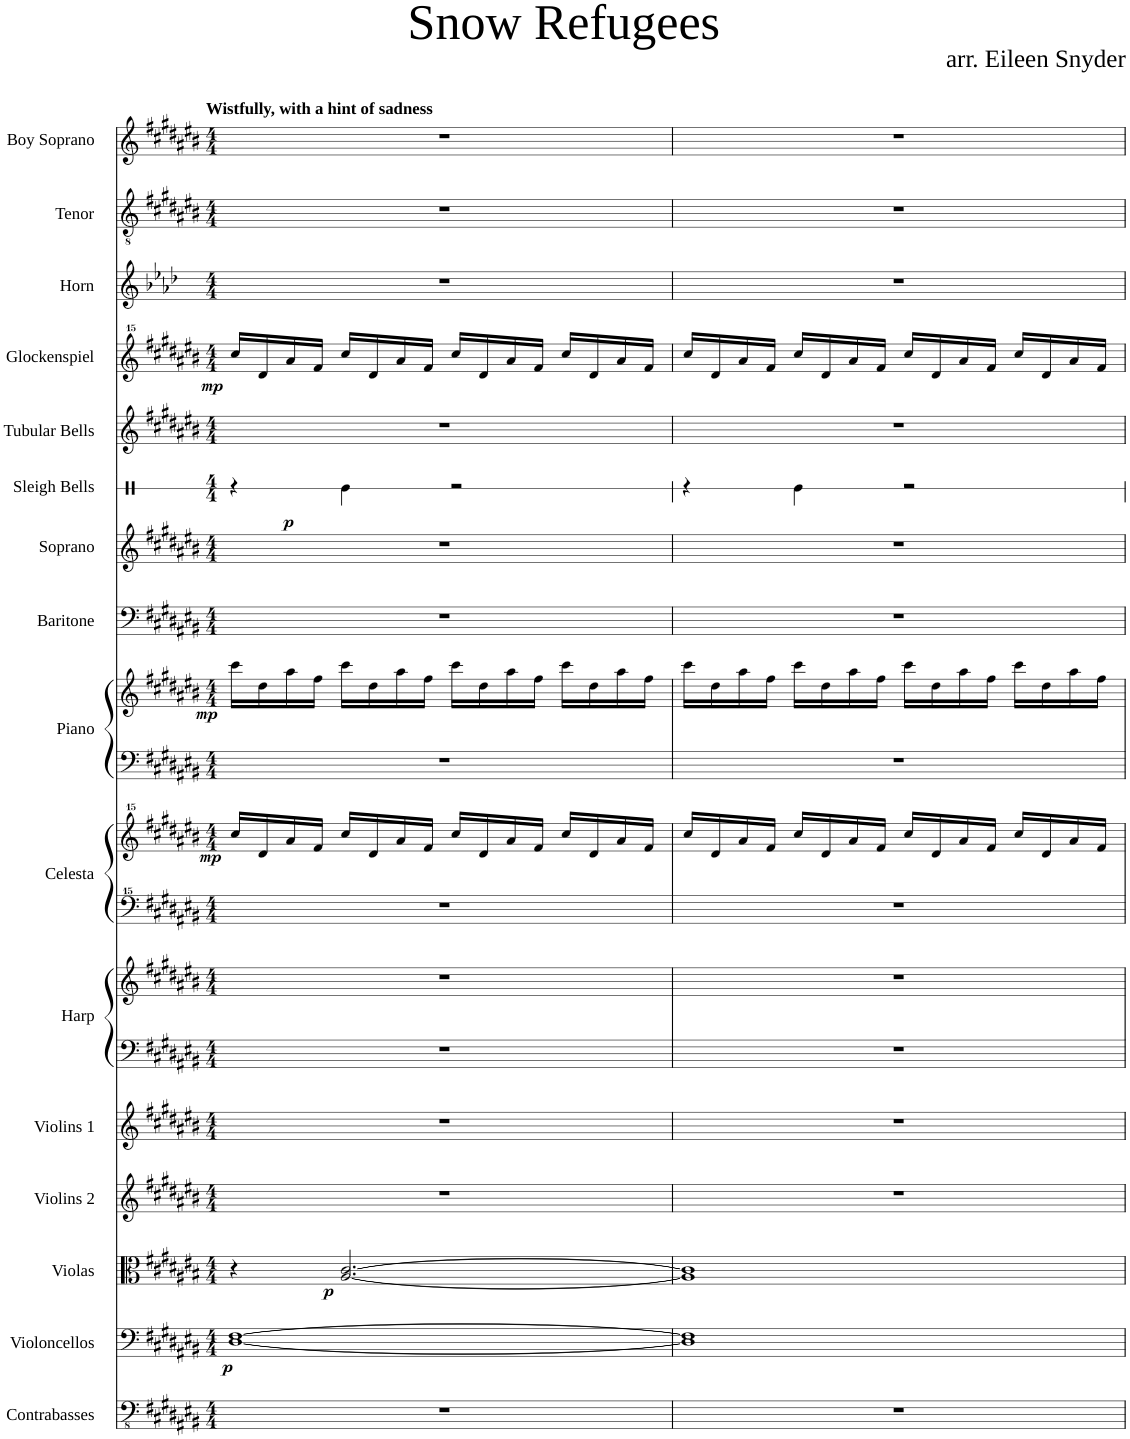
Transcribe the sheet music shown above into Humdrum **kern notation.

**kern	**kern	**dynam	**kern	**dynam	**kern	**kern	**kern	**kern	**kern	**kern	**dynam	**kern	**kern	**dynam	**kern	**kern	**kern	**dynam	**kern	**kern	**dynam	**kern	**kern	**kern
*part16	*part15	*part15	*part14	*part14	*part13	*part12	*part11	*part11	*part10	*part10	*part10	*part9	*part9	*part9	*part8	*part7	*part6	*part6	*part5	*part4	*part4	*part3	*part2	*part1
*staff19	*staff18	*staff18	*staff17	*staff17	*staff16	*staff15	*staff14	*staff13	*staff12	*staff11	*staff11/12	*staff10	*staff9	*staff9/10	*staff8	*staff7	*staff6	*staff6	*staff5	*staff4	*staff4	*staff3	*staff2	*staff1
*I"Contrabasses	*I"Violoncellos	*	*I"Violas	*	*I"Violins 2	*I"Violins 1	*I"Harp	*	*I"Celesta	*	*	*I"Piano	*	*	*I"Baritone	*I"Soprano	*I"Sleigh Bells	*	*I"Tubular Bells	*I"Glockenspiel	*	*I"Horn	*I"Tenor	*I"Boy Soprano
*I'Cbs.	*I'Vlcs.	*	*I'Vlas.	*	*I'Vlns. 2	*I'Vlns. 1	*I'Hrp.	*	*I'Cel.	*	*	*I'Pno.	*	*	*I'Bar.	*I'S.	*I'Sle. Be.	*	*I'Tu. Be.	*I'Glk.	*	*I'Hn.	*I'T.	*I'B. S.
*	*	*	*	*	*	*	*	*	*	*	*	*	*	*	*	*	*stria1	*	*	*	*	*	*	*
*clefFv4	*clefF4	*	*clefC3	*	*clefG2	*clefG2	*clefF4	*clefG2	*clefF^^4	*clefG^^2	*	*clefF4	*clefG2	*	*clefF4	*clefG2	*clefX	*	*clefG2	*clefG^^2	*	*clefG2	*clefGv2	*clefG2
*	*	*	*	*	*	*	*	*	*	*	*	*	*	*	*	*	*	*	*	*	*	*Trd4c7	*	*
*k[f#c#g#d#a#e#b#]	*k[f#c#g#d#a#e#b#]	*	*k[f#c#g#d#a#e#b#]	*	*k[f#c#g#d#a#e#b#]	*k[f#c#g#d#a#e#b#]	*k[f#c#g#d#a#e#b#]	*k[f#c#g#d#a#e#b#]	*k[f#c#g#d#a#e#b#]	*k[f#c#g#d#a#e#b#]	*	*k[f#c#g#d#a#e#b#]	*k[f#c#g#d#a#e#b#]	*	*k[f#c#g#d#a#e#b#]	*k[f#c#g#d#a#e#b#]	*k[]	*	*k[f#c#g#d#a#e#b#]	*k[f#c#g#d#a#e#b#]	*	*k[b-e-a-d-]	*k[f#c#g#d#a#e#b#]	*k[f#c#g#d#a#e#b#]
*M4/4	*M4/4	*	*M4/4	*	*M4/4	*M4/4	*M4/4	*M4/4	*M4/4	*M4/4	*	*M4/4	*M4/4	*	*M4/4	*M4/4	*M4/4	*	*M4/4	*M4/4	*	*M4/4	*M4/4	*M4/4
=1	=1	=1	=1	=1	=1	=1	=1	=1	=1	=1	=1	=1	=1	=1	=1	=1	=1	=1	=1	=1	=1	=1	=1	=1
!	!	!	!	!	!	!	!	!	!	!	!	!	!	!	!	!	!	!	!	!	!	!	!	!LO:TX:a:B:t=Wistfully, with a hint of sadness
!	!	!LO:DY:b	!	!	!	!	!	!	!	!	!LO:DY:b	!	!	!LO:DY:b	!	!	!	!	!	!	!LO:DY:b	!	!	!
1r	[1D# [1F#	p	4r	.	1r	1r	1r	1r	1r	16cccc#/LL	mp	1r	16ccc#\LL	mp	1r	1r	4r	.	1r	16cccc#/LL	mp	1r	1r	1r
.	.	.	.	.	.	.	.	.	.	16ddd#/	.	.	16dd#\	.	.	.	.	.	.	16ddd#/	.	.	.	.
.	.	.	.	.	.	.	.	.	.	16aaa#/	.	.	16aa#\	.	.	.	.	.	.	16aaa#/	.	.	.	.
.	.	.	.	.	.	.	.	.	.	16fff#/JJ	.	.	16ff#\JJ	.	.	.	.	.	.	16fff#/JJ	.	.	.	.
!	!	!	!	!LO:DY:b	!	!	!	!	!	!	!	!	!	!	!	!	!	!LO:DY:b	!	!	!	!	!	!
.	.	.	[2.A#/ [2.c#/	p	.	.	.	.	.	16cccc#/LL	.	.	16ccc#\LL	.	.	.	4Re\	p	.	16cccc#/LL	.	.	.	.
.	.	.	.	.	.	.	.	.	.	16ddd#/	.	.	16dd#\	.	.	.	.	.	.	16ddd#/	.	.	.	.
.	.	.	.	.	.	.	.	.	.	16aaa#/	.	.	16aa#\	.	.	.	.	.	.	16aaa#/	.	.	.	.
.	.	.	.	.	.	.	.	.	.	16fff#/JJ	.	.	16ff#\JJ	.	.	.	.	.	.	16fff#/JJ	.	.	.	.
.	.	.	.	.	.	.	.	.	.	16cccc#/LL	.	.	16ccc#\LL	.	.	.	2r	.	.	16cccc#/LL	.	.	.	.
.	.	.	.	.	.	.	.	.	.	16ddd#/	.	.	16dd#\	.	.	.	.	.	.	16ddd#/	.	.	.	.
.	.	.	.	.	.	.	.	.	.	16aaa#/	.	.	16aa#\	.	.	.	.	.	.	16aaa#/	.	.	.	.
.	.	.	.	.	.	.	.	.	.	16fff#/JJ	.	.	16ff#\JJ	.	.	.	.	.	.	16fff#/JJ	.	.	.	.
.	.	.	.	.	.	.	.	.	.	16cccc#/LL	.	.	16ccc#\LL	.	.	.	.	.	.	16cccc#/LL	.	.	.	.
.	.	.	.	.	.	.	.	.	.	16ddd#/	.	.	16dd#\	.	.	.	.	.	.	16ddd#/	.	.	.	.
.	.	.	.	.	.	.	.	.	.	16aaa#/	.	.	16aa#\	.	.	.	.	.	.	16aaa#/	.	.	.	.
.	.	.	.	.	.	.	.	.	.	16fff#/JJ	.	.	16ff#\JJ	.	.	.	.	.	.	16fff#/JJ	.	.	.	.
=2	=2	=2	=2	=2	=2	=2	=2	=2	=2	=2	=2	=2	=2	=2	=2	=2	=2	=2	=2	=2	=2	=2	=2	=2
1r	1D#] 1F#]	.	1A#] 1c#]	.	1r	1r	1r	1r	1r	16cccc#/LL	.	1r	16ccc#\LL	.	1r	1r	4r	.	1r	16cccc#/LL	.	1r	1r	1r
.	.	.	.	.	.	.	.	.	.	16ddd#/	.	.	16dd#\	.	.	.	.	.	.	16ddd#/	.	.	.	.
.	.	.	.	.	.	.	.	.	.	16aaa#/	.	.	16aa#\	.	.	.	.	.	.	16aaa#/	.	.	.	.
.	.	.	.	.	.	.	.	.	.	16fff#/JJ	.	.	16ff#\JJ	.	.	.	.	.	.	16fff#/JJ	.	.	.	.
.	.	.	.	.	.	.	.	.	.	16cccc#/LL	.	.	16ccc#\LL	.	.	.	4Re\	.	.	16cccc#/LL	.	.	.	.
.	.	.	.	.	.	.	.	.	.	16ddd#/	.	.	16dd#\	.	.	.	.	.	.	16ddd#/	.	.	.	.
.	.	.	.	.	.	.	.	.	.	16aaa#/	.	.	16aa#\	.	.	.	.	.	.	16aaa#/	.	.	.	.
.	.	.	.	.	.	.	.	.	.	16fff#/JJ	.	.	16ff#\JJ	.	.	.	.	.	.	16fff#/JJ	.	.	.	.
.	.	.	.	.	.	.	.	.	.	16cccc#/LL	.	.	16ccc#\LL	.	.	.	2r	.	.	16cccc#/LL	.	.	.	.
.	.	.	.	.	.	.	.	.	.	16ddd#/	.	.	16dd#\	.	.	.	.	.	.	16ddd#/	.	.	.	.
.	.	.	.	.	.	.	.	.	.	16aaa#/	.	.	16aa#\	.	.	.	.	.	.	16aaa#/	.	.	.	.
.	.	.	.	.	.	.	.	.	.	16fff#/JJ	.	.	16ff#\JJ	.	.	.	.	.	.	16fff#/JJ	.	.	.	.
.	.	.	.	.	.	.	.	.	.	16cccc#/LL	.	.	16ccc#\LL	.	.	.	.	.	.	16cccc#/LL	.	.	.	.
.	.	.	.	.	.	.	.	.	.	16ddd#/	.	.	16dd#\	.	.	.	.	.	.	16ddd#/	.	.	.	.
.	.	.	.	.	.	.	.	.	.	16aaa#/	.	.	16aa#\	.	.	.	.	.	.	16aaa#/	.	.	.	.
.	.	.	.	.	.	.	.	.	.	16fff#/JJ	.	.	16ff#\JJ	.	.	.	.	.	.	16fff#/JJ	.	.	.	.
=	=	=	=	=	=	=	=	=	=	=	=	=	=	=	=	=	=	=	=	=	=	=	=	=
*-	*-	*-	*-	*-	*-	*-	*-	*-	*-	*-	*-	*-	*-	*-	*-	*-	*-	*-	*-	*-	*-	*-	*-	*-
